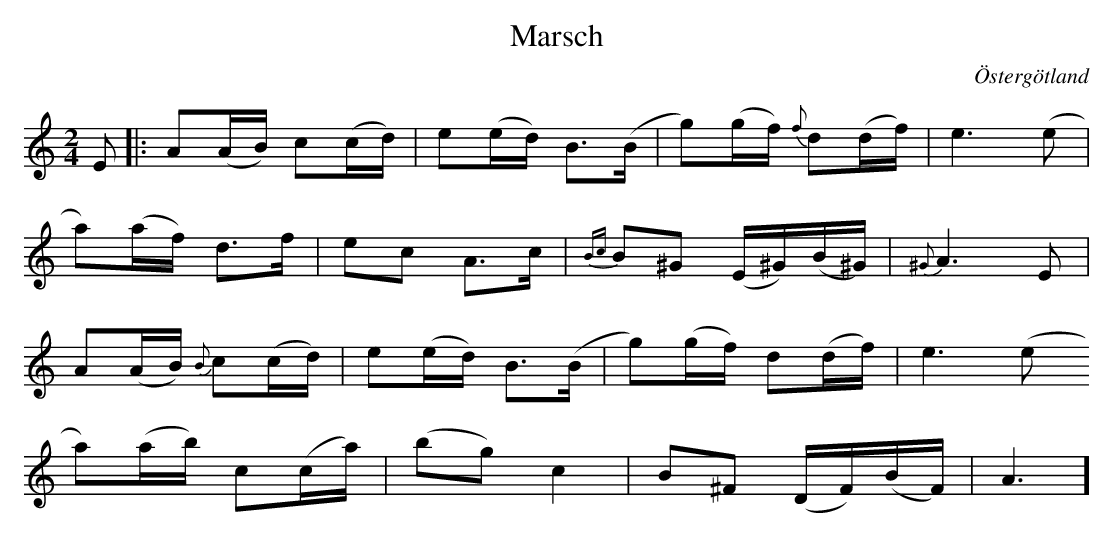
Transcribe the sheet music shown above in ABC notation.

X:1
T:Marsch
O:Östergötland
M: 2/4
L: 1/16
K: Am
E2 |: A2(AB) c2(cd) | e2(ed) B3(B | g2)(gf){f} d2(df) | e6 (e2 |
a2)(af) d3f | e2c2 A3c |{Bc} B2^G2 (E^G)(B^G)|{^G} A6 E2 |
A2(AB){B} c2(cd) | e2(ed) B3(B | g2)(gf) d2(df) | e6 (e2
a2)(ab) c2(ca) | (b2g2) c4 | B2^F2 (DF)(BF)| A6]
